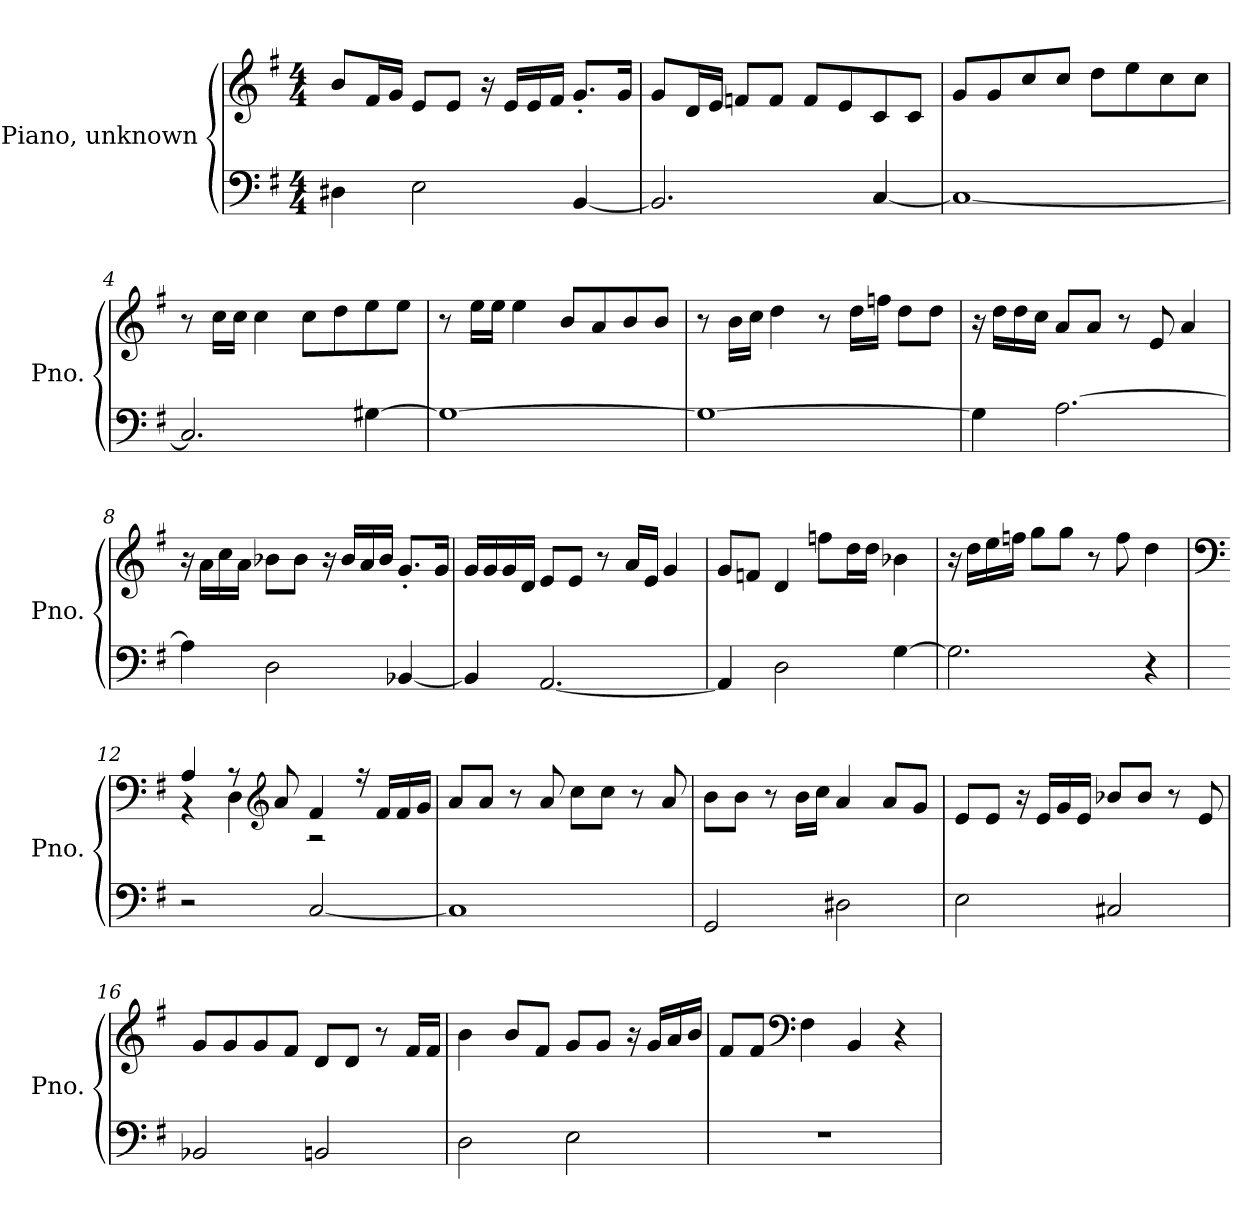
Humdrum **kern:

**kern	**kern
*part1	*part1
*staff2	*staff1
*I"Piano, unknown	*
*I'Pno.	*
*clefF4	*clefG2
*k[f#]	*k[f#]
*M4/4	*M4/4
*MM120	*MM120
=1	=1
4D#X\	8b/L
.	16f#/L
.	16g/JJ
2E\	8e/L
.	8e/J
.	16r
.	16e/LL
.	16e/
.	16f#/JJ
[4BB/	8.g'/L
.	16g/Jk
=2	=2
2.BB/]	8g/L
.	16d/L
.	16e/JJ
.	8fn/L
.	8f/J
.	8f/L
.	8e/
[4C/	8c/
.	8c/J
=3	=3
1C_	8g/L
.	8g/
.	8cc/
.	8cc/J
.	8dd\L
.	8ee\
.	8cc\
.	8cc\J
=4	=4
2.C/]	8r
.	16cc\LL
.	16cc\JJ
.	4cc\
.	8cc\L
.	8dd\
[4G#X\	8ee\
.	8ee\J
!!LO:LB:g=z
=5	=5
1G#_	8r
.	16ee\LL
.	16ee\JJ
.	4ee\
.	8b/L
.	8a/
.	8b/
.	8b/J
=6	=6
1G#_	8r
.	16b\LL
.	16cc\JJ
.	4dd\
.	8r
.	16dd\LL
.	16ffn\JJ
.	8dd\L
.	8dd\J
=7	=7
4G#\]	16r
.	16dd\LL
.	16dd\
.	16cc\JJ
[2.A\	8a/L
.	8a/J
.	8r
.	8e/
.	4a/
=8	=8
4A\]	16r
.	16a\LL
.	16cc\
.	16a\JJ
2D\	8b-X\L
.	8b-\J
.	16r
.	16b-/LL
.	16a/
.	16b-/JJ
[4BB-X/	8.g'/L
.	16g/Jk
!!LO:LB:g=z
=9	=9
4BB-/]	16g/LL
.	16g/
.	16g/
.	16d/JJ
[2.AA/	8e/L
.	8e/J
.	8r
.	16a/LL
.	16e/JJ
.	4g/
=10	=10
4AA/]	8g/L
.	8fn/J
2D\	4d/
.	8ffn\L
.	16dd\L
.	16dd\JJ
[4G\	4b-X\
=11	=11
2.G\]	16r
.	16dd\LL
.	16ee\
.	16ffn\JJ
.	8gg\L
.	8gg\J
.	8r
.	8ff\
4r	4dd\
=12	=12
*	*clefF4
*	*^
2r	4A/	4r
.	8r	4D\
*	*clefG2	*
.	8a/	.
[2C/	4f#/	2r
.	16r	.
.	16f#/LL	.
.	16f#/	.
.	16g/JJ	.
*	*v	*v
!!LO:LB:g=z
=13	=13
1C]	8a/L
.	8a/J
.	8r
.	8a/
.	8cc\L
.	8cc\J
.	8r
.	8a/
=14	=14
2GG/	8b\L
.	8b\J
.	8r
.	16b\LL
.	16cc\JJ
2D#X\	4a/
.	8a/L
.	8g/J
=15	=15
2E\	8e/L
.	8e/J
.	16r
.	16e/LL
.	16g/
.	16e/JJ
2C#X/	8b-X/L
.	8b-/J
.	8r
.	8e/
=16	=16
2BB-X/	8g/L
.	8g/
.	8g/
.	8f#/J
2BBn/	8d/L
.	8d/J
.	8r
.	16f#/LL
.	16f#/JJ
!!LO:LB:g=z
=17	=17
2D\	4b\
.	8b/L
.	8f#/J
2E\	8g/L
.	8g/J
.	16r
.	16g/LL
.	16a/
.	16b/JJ
=18	=18
1r	8f#/L
.	8f#/J
*	*clefF4
.	4F#\
.	4BB/
.	4r
=	=
*-	*-
